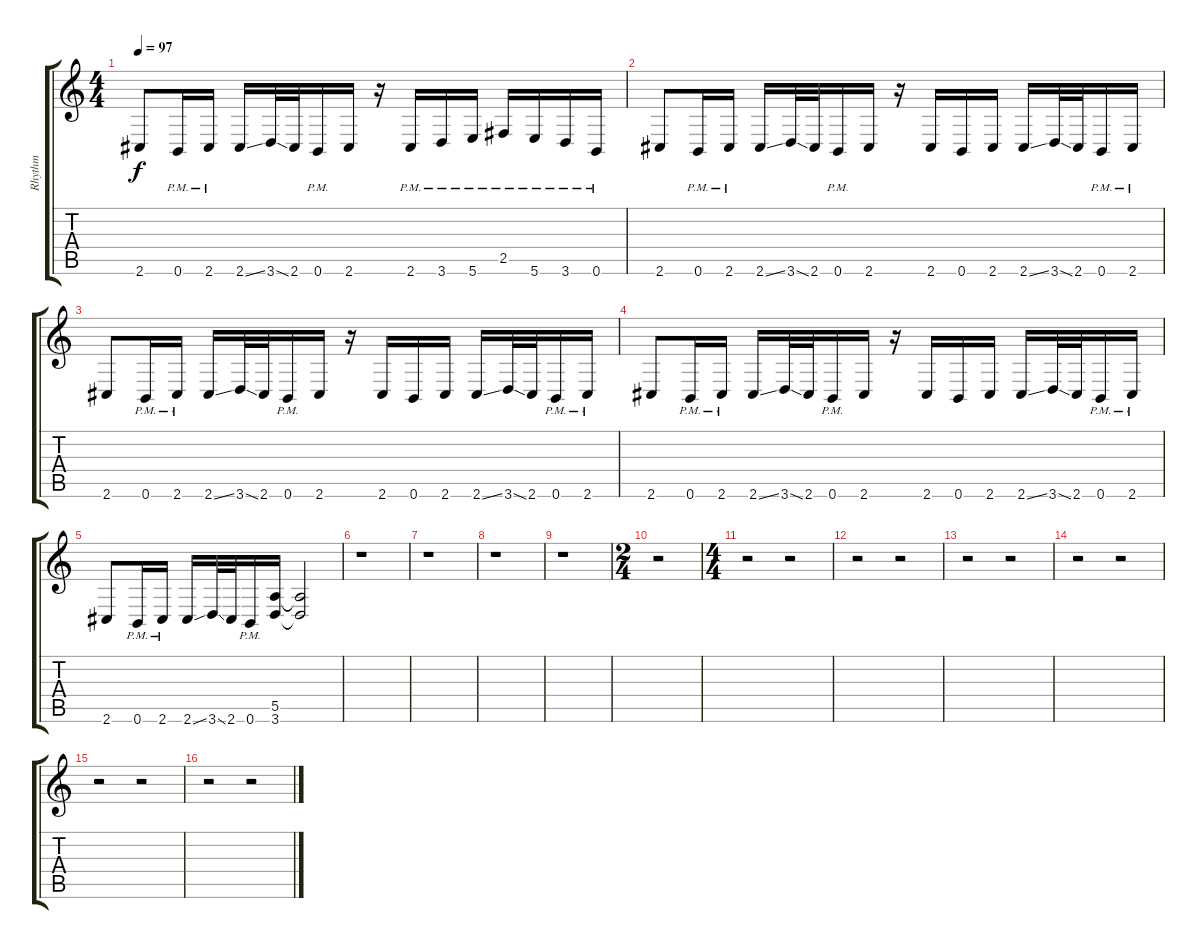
\track ("Rhythm" "Rhythm") {instrument acousticguitarnylon}
\staff {score tabs}
\tuning (B3 Gb3 D3 A2 E2 B1) {hide}
\ts (4 4)
\tempo 97
\clef g2
\ks c
2.6.8{dy f} 0.6{pm}.16 2.6{pm}.16 2.6{ss}.16 3.6{ss}.32 2.6.32 0.6{pm}.16 2.6.16 r.16 2.6{pm}.16 3.6{pm}.16 5.6{pm}.16 2.5{pm}.16 5.6{pm}.16 3.6{pm}.16 0.6{pm}.16 |
2.6.8 0.6{pm}.16 2.6{pm}.16 2.6{ss}.16 3.6{ss}.32 2.6.32 0.6{pm}.16 2.6.16 r.16 2.6.16 0.6.16 2.6.16 2.6{ss}.16 3.6{ss}.32 2.6.32 0.6{pm}.16 2.6{pm}.16 |
2.6.8 0.6{pm}.16 2.6{pm}.16 2.6{ss}.16 3.6{ss}.32 2.6.32 0.6{pm}.16 2.6.16 r.16 2.6.16 0.6.16 2.6.16 2.6{ss}.16 3.6{ss}.32 2.6.32 0.6{pm}.16 2.6{pm}.16 |
2.6.8 0.6{pm}.16 2.6{pm}.16 2.6{ss}.16 3.6{ss}.32 2.6.32 0.6{pm}.16 2.6.16 r.16 2.6.16 0.6.16 2.6.16 2.6{ss}.16 3.6{ss}.32 2.6.32 0.6{pm}.16 2.6{pm}.16 |
2.6.8 0.6{pm}.16 2.6{pm}.16 2.6{ss}.16 3.6{ss}.32 2.6.32 0.6{pm}.16 (5.5 3.6).16 (5.5{t} 3.6{t}).2 |
\section ("" "")
r.1 |
r.1 |
r.1 |
r.1 |
\ts (2 4)
r.2 |
\ts (4 4)
r.2 r.2 |
r.2 r.2 |
r.2 r.2 |
r.2 r.2 |
r.2 r.2 |
r.2 r.2
